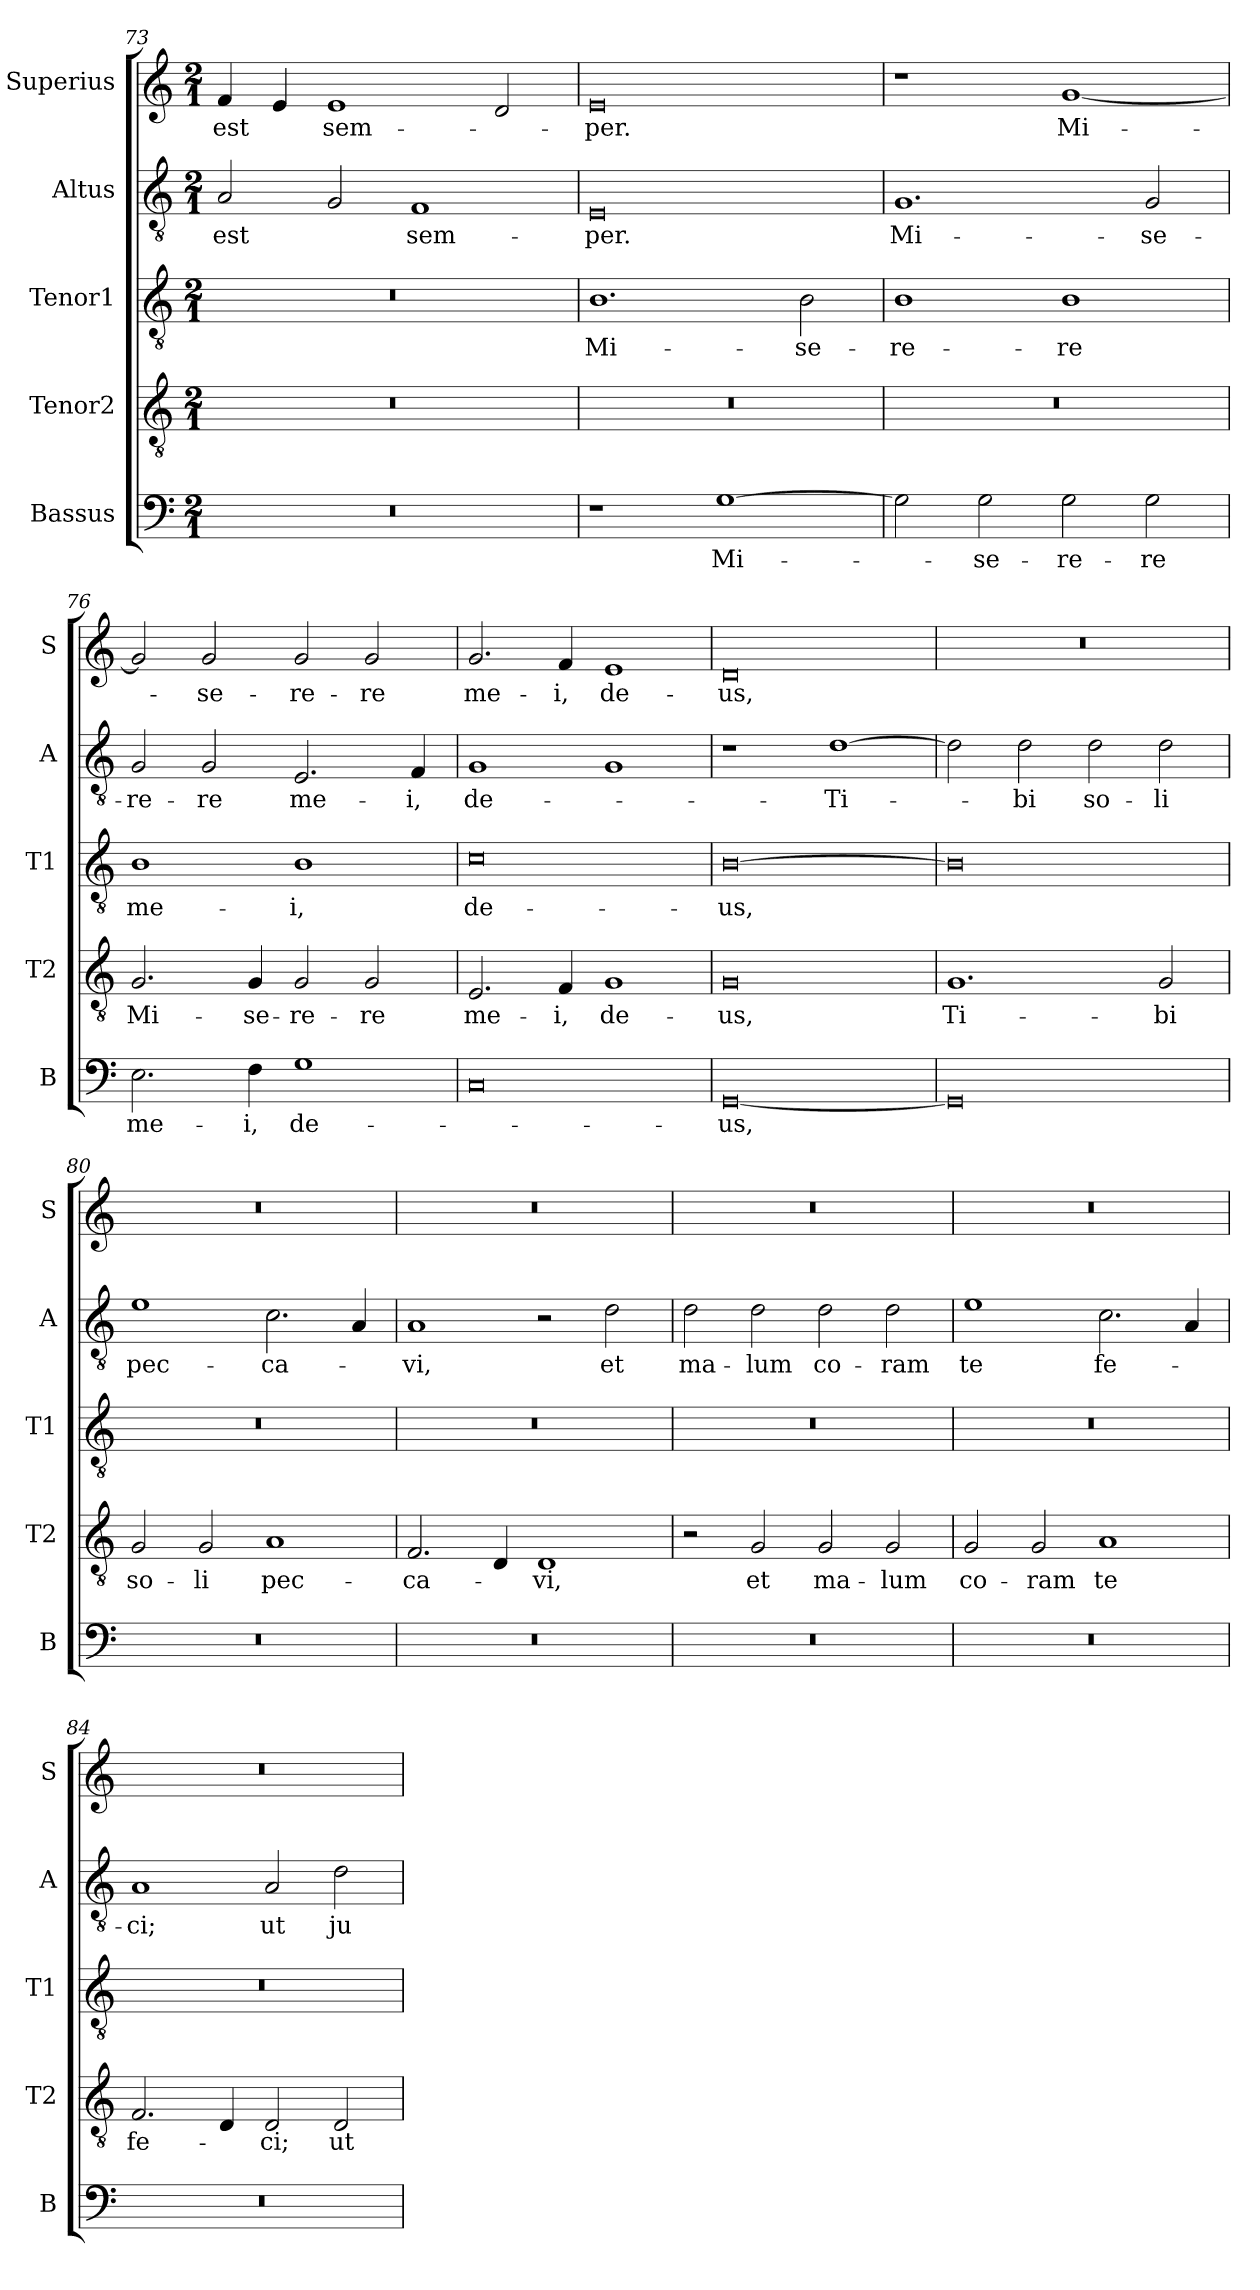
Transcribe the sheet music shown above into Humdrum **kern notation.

**kern	**text	**kern	**text	**kern	**text	**kern	**text	**kern	**text
*part5	*part5	*part4	*part4	*part3	*part3	*part2	*part2	*part1	*part1
*staff5	*staff5	*staff4	*staff4	*staff3	*staff3	*staff2	*staff2	*staff1	*staff1
*I"Bassus	*	*I"Tenor2	*	*I"Tenor1	*	*I"Altus	*	*I"Superius	*
*I'B	*	*I'T2	*	*I'T1	*	*I'A	*	*I'S	*
*clefF4	*	*clefGv2	*	*clefGv2	*	*clefGv2	*	*clefG2	*
*k[]	*	*k[]	*	*k[]	*	*k[]	*	*k[]	*
*M2/1	*	*M2/1	*	*M2/1	*	*M2/1	*	*M2/1	*
=73	=73	=73	=73	=73	=73	=73	=73	=73	=73
0r	.	0r	.	0r	.	2A	est	4f	est
.	.	.	.	.	.	.	.	4e	.
.	.	.	.	.	.	2G	.	1e	sem-
.	.	.	.	.	.	1F	sem-	.	.
.	.	.	.	.	.	.	.	2d	.
=74	=74	=74	=74	=74	=74	=74	=74	=74	=74
1r	.	0r	.	1.B	Mi-	0E	-per.	0e	-per.
[1G	Mi-	.	.	.	.	.	.	.	.
.	.	.	.	2B	-se-	.	.	.	.
=75	=75	=75	=75	=75	=75	=75	=75	=75	=75
2G]	.	0r	.	1B	-re-	1.G	Mi-	1r	.
2G	-se-	.	.	.	.	.	.	.	.
2G	-re-	.	.	1B	-re	.	.	[1g	Mi-
2G	-re	.	.	.	.	2G	-se-	.	.
=76	=76	=76	=76	=76	=76	=76	=76	=76	=76
2.E	me-	2.G	Mi-	1B	me-	2G	-re-	2g]	.
.	.	.	.	.	.	2G	-re	2g	-se-
4F	-i,	4G	-se-	.	.	.	.	.	.
1G	de-	2G	-re-	1B	-i,	2.E	me-	2g	-re-
.	.	2G	-re	.	.	.	.	2g	-re
.	.	.	.	.	.	4F	-i,	.	.
=77	=77	=77	=77	=77	=77	=77	=77	=77	=77
0C	.	2.E	me-	0c	de-	1G	de-	2.g	me-
.	.	4F	-i,	.	.	.	.	4f	-i,
.	.	1G	de-	.	.	1G	.	1e	de-
=78	=78	=78	=78	=78	=78	=78	=78	=78	=78
[0GG	-us,	0G	-us,	[0B	-us,	1r	.	0d	-us,
.	.	.	.	.	.	[1d	-Ti-	.	.
=79	=79	=79	=79	=79	=79	=79	=79	=79	=79
0GG]	.	1.G	Ti-	0B]	.	2d]	.	0r	.
.	.	.	.	.	.	2d	-bi	.	.
.	.	.	.	.	.	2d	so-	.	.
.	.	2G	-bi	.	.	2d	-li	.	.
=80	=80	=80	=80	=80	=80	=80	=80	=80	=80
0r	.	2G	so-	0r	.	1e	pec-	0r	.
.	.	2G	-li	.	.	.	.	.	.
.	.	1A	pec-	.	.	2.c	-ca-	.	.
.	.	.	.	.	.	4A	.	.	.
=81	=81	=81	=81	=81	=81	=81	=81	=81	=81
0r	.	2.F	-ca-	0r	.	1A	-vi,	0r	.
.	.	4D	.	.	.	.	.	.	.
.	.	1D	-vi,	.	.	2r	.	.	.
.	.	.	.	.	.	2d	et	.	.
=82	=82	=82	=82	=82	=82	=82	=82	=82	=82
0r	.	2r	.	0r	.	2d	ma-	0r	.
.	.	2G	et	.	.	2d	-lum	.	.
.	.	2G	ma-	.	.	2d	co-	.	.
.	.	2G	-lum	.	.	2d	-ram	.	.
=83	=83	=83	=83	=83	=83	=83	=83	=83	=83
0r	.	2G	co-	0r	.	1e	te	0r	.
.	.	2G	-ram	.	.	.	.	.	.
.	.	1A	te	.	.	2.c	fe-	.	.
.	.	.	.	.	.	4A	.	.	.
=84	=84	=84	=84	=84	=84	=84	=84	=84	=84
0r	.	2.F	fe-	0r	.	1A	-ci;	0r	.
.	.	4D	.	.	.	.	.	.	.
.	.	2D	-ci;	.	.	2A	ut	.	.
.	.	2D	ut	.	.	2d	ju-	.	.
=	=	=	=	=	=	=	=	=	=
*-	*-	*-	*-	*-	*-	*-	*-	*-	*-
